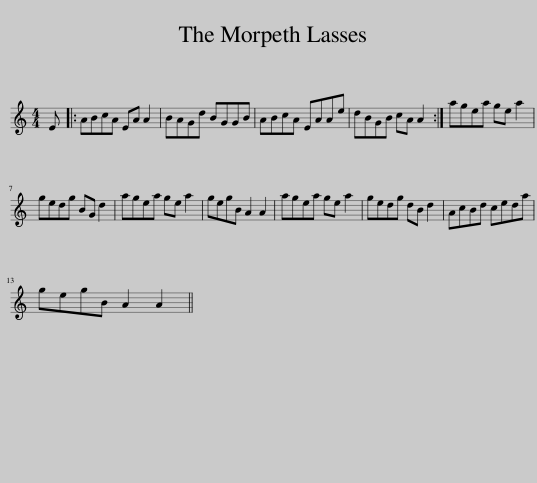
X:1
L:1/8
M:4/4
I:linebreak $
K:C
V:1 treble
V:1
 E |: ABcA EA A2 | BAGd BGGB | ABcA EAAe | dBGB cA A2 :| %5
 agea ge a2 |$ gedg BG d2 | agea ge a2 | gegB A2 A2 | agea ge a2 | %10
 gedg dB d2 | AcBd ceda |$ gegB A2 A2 || %13
